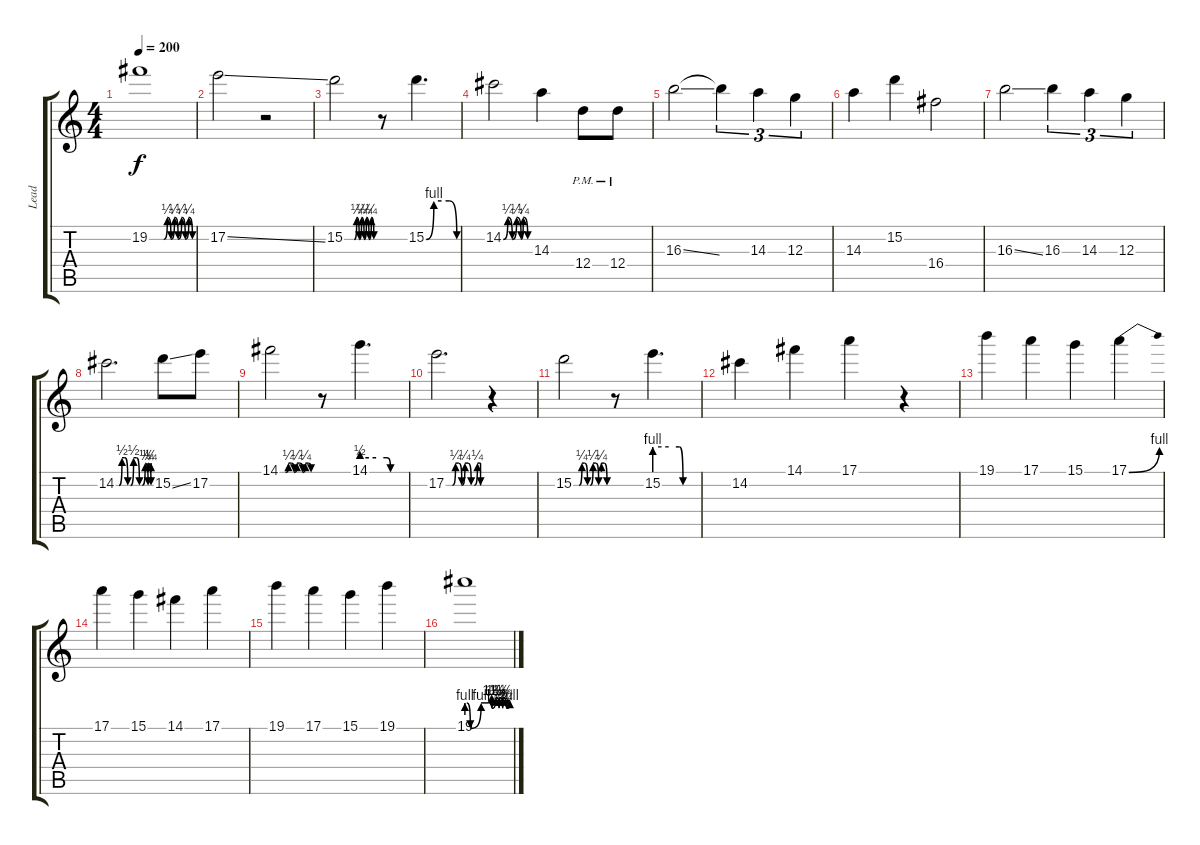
\track ("Lead" "Lead") {instrument distortionguitar}
\staff {score tabs}
\tuning (E4 B3 G3 D3 A2 E2) {hide}
\ts (4 4)
\tempo 200
\clef g2
\ks c
19.2{be (custom 0 0 10 0 20 0 25 1 30 0 35 1 40 0 45 1 50 0 55 1 60 0)}.1{dy f} |
17.2{ss}.2 r.2 |
15.2{be (custom 0 0 10 0 20 0 25 1 30 0 35 1 40 0 45 1 50 0 55 1 60 0)}.2 r.8 15.2{be (custom 0 0 15 4 30 4 45 4 60 0)}.4{d} |
14.2{be (custom 0 0 10 1 20 0 30 1 40 0 45 1 55 0 60 0)}.2 14.3.4 12.4{pm}.8 12.4{pm}.8 |
16.3{ss}.2 16.3{t}.4{tu (3 2)} 14.3.4{tu (3 2)} 12.3.4{tu (3 2)} |
14.3.4 15.2.4 16.4.2 |
16.3{ss}.2 16.3.4{tu (3 2)} 14.3.4{tu (3 2)} 12.3.4{tu (3 2)} |
14.2{be (custom 0 0 5 0 10 2 15 2 20 0 25 0 30 2 35 2 40 0 45 0 50 1 55 0 55 1 60 0 60 1)}.2{d} 15.2{ss}.8 17.2.8 |
14.1{be (custom 0 0 10 0 15 1 20 1 25 0 30 1 35 1 40 0 45 1 50 1 55 0 60 0)}.2 r.8 14.1{be (custom 0 2 20 2 35 2 40 0 60 0)}.4{d} |
17.2{be (custom 0 0 10 0 15 1 20 1 25 0 30 1 35 1 40 0 45 0 50 1 55 1 55 0 60 0)}.2{d} r.4 |
15.2{be (custom 0 0 10 0 15 1 20 1 25 0 30 0 35 1 40 1 45 0 50 0 50 1 55 1 60 0)}.2 r.8 15.2{be (custom 0 4 20 4 35 4 40 0 60 0)}.4{d} |
14.2.4 14.1.4 17.1.4 r.4 |
19.1.4 17.1.4 15.1.4 17.1{be (bend 0 0 60 4)}.4 |
17.1.4 15.1.4 14.1.4 17.1.4 |
19.1.4 17.1.4 15.1.4 19.1.4 |
19.1{be (custom 0 4 5 0 20 4 30 4 35 5 35 3 40 5 45 3 45 5 50 3 50 5 55 3 60 4)}.1
